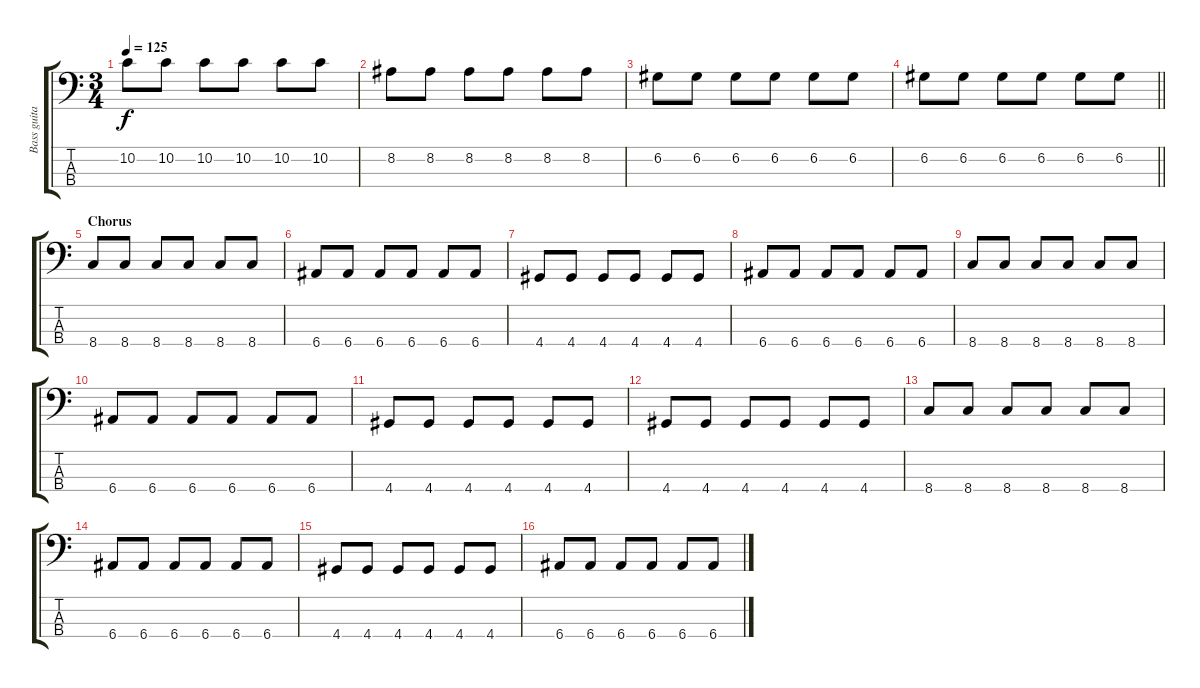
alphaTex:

\track ("Bass guitar" "Bass guita") {instrument electricbassfinger}
\staff {score tabs}
\tuning (G2 D2 A1 E1) {hide}
\ts (3 4)
\tempo 125
\clef f4
\ks c
10.2.8{dy f} 10.2.8 10.2.8 10.2.8 10.2.8 10.2.8 |
8.2.8 8.2.8 8.2.8 8.2.8 8.2.8 8.2.8 |
6.2.8 6.2.8 6.2.8 6.2.8 6.2.8 6.2.8 |
\barLineRight lightlight
6.2.8 6.2.8 6.2.8 6.2.8 6.2.8 6.2.8 |
\section ("" "Chorus")
8.4.8 8.4.8 8.4.8 8.4.8 8.4.8 8.4.8 |
6.4.8 6.4.8 6.4.8 6.4.8 6.4.8 6.4.8 |
4.4.8 4.4.8 4.4.8 4.4.8 4.4.8 4.4.8 |
6.4.8 6.4.8 6.4.8 6.4.8 6.4.8 6.4.8 |
8.4.8 8.4.8 8.4.8 8.4.8 8.4.8 8.4.8 |
6.4.8 6.4.8 6.4.8 6.4.8 6.4.8 6.4.8 |
4.4.8 4.4.8 4.4.8 4.4.8 4.4.8 4.4.8 |
4.4.8 4.4.8 4.4.8 4.4.8 4.4.8 4.4.8 |
8.4.8 8.4.8 8.4.8 8.4.8 8.4.8 8.4.8 |
6.4.8 6.4.8 6.4.8 6.4.8 6.4.8 6.4.8 |
4.4.8 4.4.8 4.4.8 4.4.8 4.4.8 4.4.8 |
6.4.8 6.4.8 6.4.8 6.4.8 6.4.8 6.4.8
